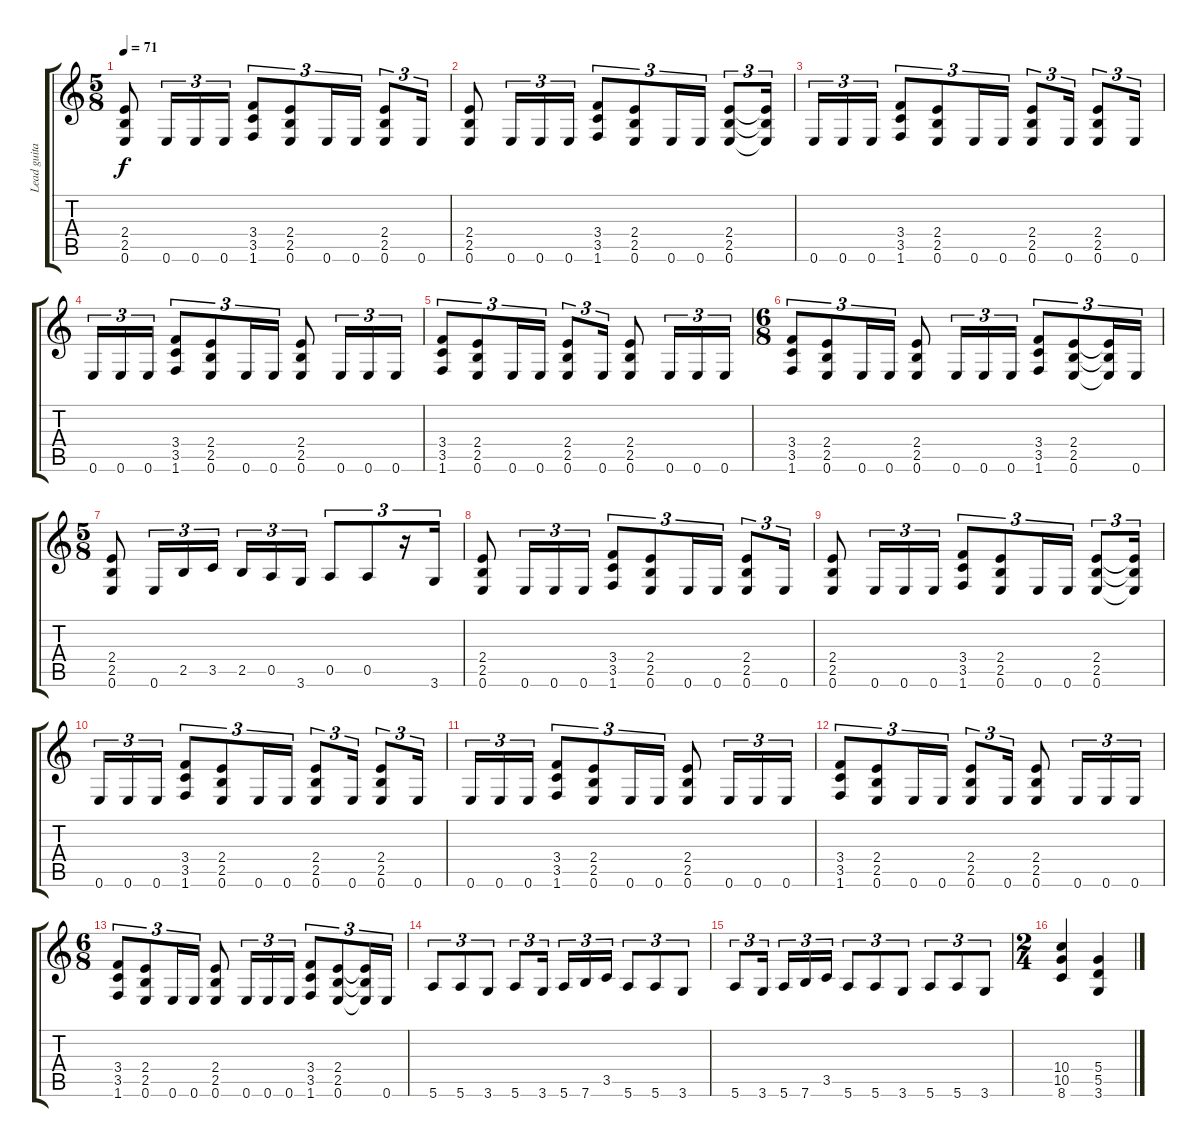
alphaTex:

\track ("Lead guitar (P.Rondat)" "Lead guita") {instrument overdrivenguitar}
\staff {score tabs}
\tuning (E4 B3 G3 D3 A2 E2) {hide}
\ts (5 8)
\tempo 71
\clef g2
\ks c
(2.4 2.5 0.6).8{dy f} 0.6.16{tu (3 2)} 0.6.16{tu (3 2)} 0.6.16{tu (3 2)} (3.4 3.5 1.6).8{tu (3 2)} (2.4 2.5 0.6).8{tu (3 2)} 0.6.16{tu (3 2)} 0.6.16{tu (3 2)} (2.4 2.5 0.6).8{tu (3 2)} 0.6.16{tu (3 2)} |
(2.4 2.5 0.6).8 0.6.16{tu (3 2)} 0.6.16{tu (3 2)} 0.6.16{tu (3 2)} (3.4 3.5 1.6).8{tu (3 2)} (2.4 2.5 0.6).8{tu (3 2)} 0.6.16{tu (3 2)} 0.6.16{tu (3 2)} (2.4 2.5 0.6).8{tu (3 2)} (2.4{t} 2.5{t} 0.6{t}).16{tu (3 2)} |
0.6.16{tu (3 2)} 0.6.16{tu (3 2)} 0.6.16{tu (3 2)} (3.4 3.5 1.6).8{tu (3 2)} (2.4 2.5 0.6).8{tu (3 2)} 0.6.16{tu (3 2)} 0.6.16{tu (3 2)} (2.4 2.5 0.6).8{tu (3 2)} 0.6.16{tu (3 2)} (2.4 2.5 0.6).8{tu (3 2)} 0.6.16{tu (3 2)} |
0.6.16{tu (3 2)} 0.6.16{tu (3 2)} 0.6.16{tu (3 2)} (3.4 3.5 1.6).8{tu (3 2)} (2.4 2.5 0.6).8{tu (3 2)} 0.6.16{tu (3 2)} 0.6.16{tu (3 2)} (2.4 2.5 0.6).8 0.6.16{tu (3 2)} 0.6.16{tu (3 2)} 0.6.16{tu (3 2)} |
(3.4 3.5 1.6).8{tu (3 2)} (2.4 2.5 0.6).8{tu (3 2)} 0.6.16{tu (3 2)} 0.6.16{tu (3 2)} (2.4 2.5 0.6).8{tu (3 2)} 0.6.16{tu (3 2)} (2.4 2.5 0.6).8 0.6.16{tu (3 2)} 0.6.16{tu (3 2)} 0.6.16{tu (3 2)} |
\ts (6 8)
(3.4 3.5 1.6).8{tu (3 2)} (2.4 2.5 0.6).8{tu (3 2)} 0.6.16{tu (3 2)} 0.6.16{tu (3 2)} (2.4 2.5 0.6).8 0.6.16{tu (3 2)} 0.6.16{tu (3 2)} 0.6.16{tu (3 2)} (3.4 3.5 1.6).8{tu (3 2)} (2.4 2.5 0.6).8{tu (3 2)} (2.4{t} 2.5{t} 0.6{t}).16{tu (3 2)} 0.6.16{tu (3 2)} |
\ts (5 8)
(2.4 2.5 0.6).8 0.6.16{tu (3 2)} 2.5.16{tu (3 2)} 3.5.16{tu (3 2)} 2.5.16{tu (3 2)} 0.5.16{tu (3 2)} 3.6.16{tu (3 2)} 0.5.8{tu (3 2)} 0.5.8{tu (3 2)} r.16{tu (3 2)} 3.6.16{tu (3 2)} |
(2.4 2.5 0.6).8 0.6.16{tu (3 2)} 0.6.16{tu (3 2)} 0.6.16{tu (3 2)} (3.4 3.5 1.6).8{tu (3 2)} (2.4 2.5 0.6).8{tu (3 2)} 0.6.16{tu (3 2)} 0.6.16{tu (3 2)} (2.4 2.5 0.6).8{tu (3 2)} 0.6.16{tu (3 2)} |
(2.4 2.5 0.6).8 0.6.16{tu (3 2)} 0.6.16{tu (3 2)} 0.6.16{tu (3 2)} (3.4 3.5 1.6).8{tu (3 2)} (2.4 2.5 0.6).8{tu (3 2)} 0.6.16{tu (3 2)} 0.6.16{tu (3 2)} (2.4 2.5 0.6).8{tu (3 2)} (2.4{t} 2.5{t} 0.6{t}).16{tu (3 2)} |
0.6.16{tu (3 2)} 0.6.16{tu (3 2)} 0.6.16{tu (3 2)} (3.4 3.5 1.6).8{tu (3 2)} (2.4 2.5 0.6).8{tu (3 2)} 0.6.16{tu (3 2)} 0.6.16{tu (3 2)} (2.4 2.5 0.6).8{tu (3 2)} 0.6.16{tu (3 2)} (2.4 2.5 0.6).8{tu (3 2)} 0.6.16{tu (3 2)} |
0.6.16{tu (3 2)} 0.6.16{tu (3 2)} 0.6.16{tu (3 2)} (3.4 3.5 1.6).8{tu (3 2)} (2.4 2.5 0.6).8{tu (3 2)} 0.6.16{tu (3 2)} 0.6.16{tu (3 2)} (2.4 2.5 0.6).8 0.6.16{tu (3 2)} 0.6.16{tu (3 2)} 0.6.16{tu (3 2)} |
(3.4 3.5 1.6).8{tu (3 2)} (2.4 2.5 0.6).8{tu (3 2)} 0.6.16{tu (3 2)} 0.6.16{tu (3 2)} (2.4 2.5 0.6).8{tu (3 2)} 0.6.16{tu (3 2)} (2.4 2.5 0.6).8 0.6.16{tu (3 2)} 0.6.16{tu (3 2)} 0.6.16{tu (3 2)} |
\ts (6 8)
(3.4 3.5 1.6).8{tu (3 2)} (2.4 2.5 0.6).8{tu (3 2)} 0.6.16{tu (3 2)} 0.6.16{tu (3 2)} (2.4 2.5 0.6).8 0.6.16{tu (3 2)} 0.6.16{tu (3 2)} 0.6.16{tu (3 2)} (3.4 3.5 1.6).8{tu (3 2)} (2.4 2.5 0.6).8{tu (3 2)} (2.4{t} 2.5{t} 0.6{t}).16{tu (3 2)} 0.6.16{tu (3 2)} |
5.6.8{tu (3 2)} 5.6.8{tu (3 2)} 3.6.8{tu (3 2)} 5.6.8{tu (3 2)} 3.6.16{tu (3 2)} 5.6.16{tu (3 2)} 7.6.16{tu (3 2)} 3.5.16{tu (3 2)} 5.6.8{tu (3 2)} 5.6.8{tu (3 2)} 3.6.8{tu (3 2)} |
5.6.8{tu (3 2)} 3.6.16{tu (3 2)} 5.6.16{tu (3 2)} 7.6.16{tu (3 2)} 3.5.16{tu (3 2)} 5.6.8{tu (3 2)} 5.6.8{tu (3 2)} 3.6.8{tu (3 2)} 5.6.8{tu (3 2)} 5.6.8{tu (3 2)} 3.6.8{tu (3 2)} |
\ts (2 4)
(10.4 10.5 8.6).4 (5.4 5.5 3.6).4
